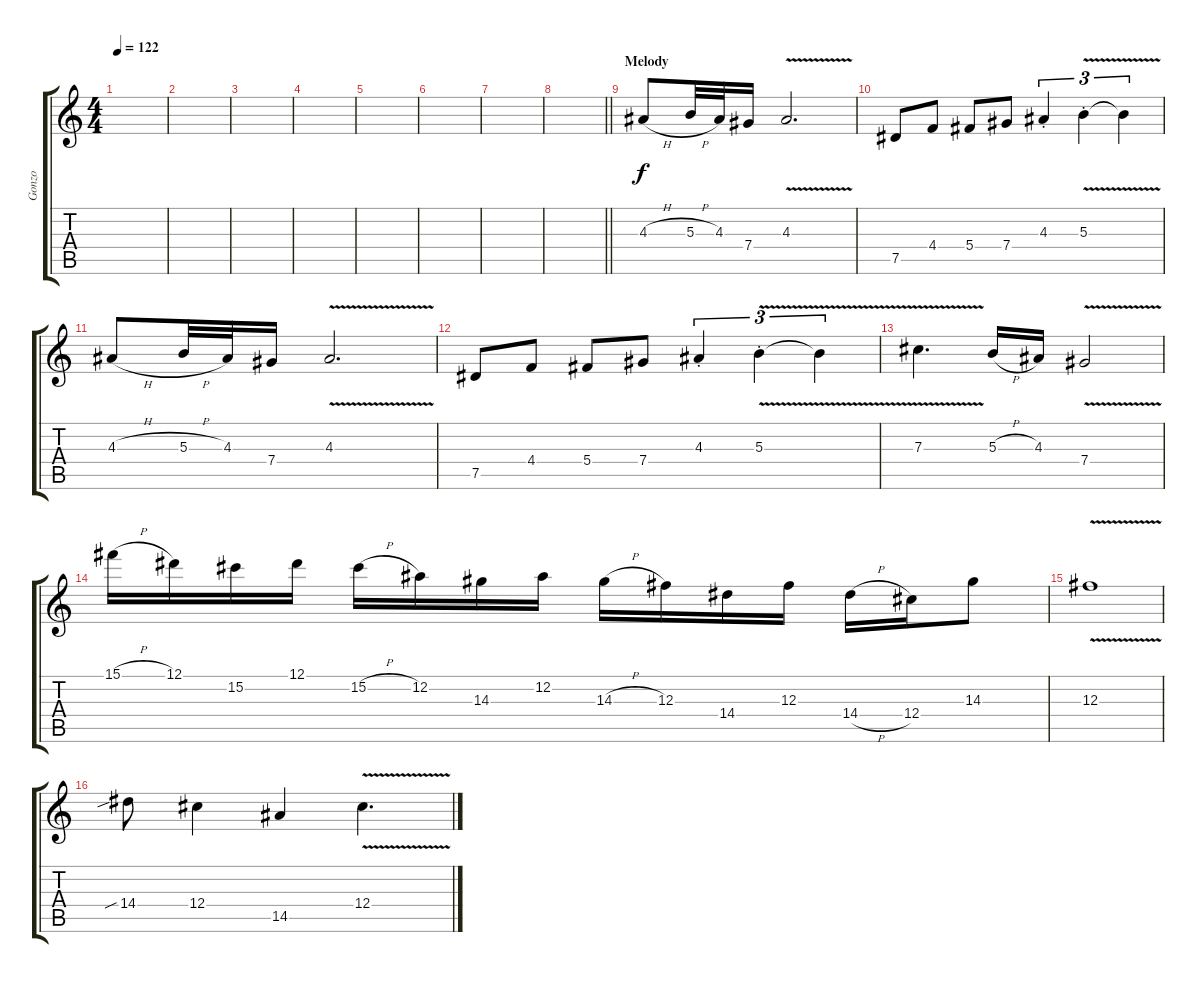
\track ("Gonzo" "Gonzo") {instrument distortionguitar}
\staff {score tabs}
\tuning (Eb4 Bb3 Gb3 Db3 Ab2 Eb2) {hide}
\ts (4 4)
\tempo 122
\clef g2
\ks c
|
|
|
|
|
|
|
\barLineRight lightlight
|
\section ("" "Melody")
4.3{h}.8{volume 11 instrument acousticguitarsteel} 5.3{h}.32 4.3.32 7.4.16 4.3{v}.2{d} |
7.5.8 4.4.8 5.4.8 7.4.8 4.3{st}.4{tu (3 2)} 5.3{v st}.4{tu (3 2)} 5.3{t}.4{tu (3 2)} |
4.3{h}.8 5.3{h}.32 4.3.32 7.4.16 4.3{v}.2{d} |
7.5.8 4.4.8 5.4.8 7.4.8 4.3{st}.4{tu (3 2)} 5.3{v st}.4{tu (3 2)} 5.3{t}.4{tu (3 2)} |
7.3{v}.4{d} 5.3{h}.16 4.3.16 7.4{v}.2 |
15.1{h}.16 12.1.16 15.2.16 12.1.16 15.2{h}.16 12.2.16 14.3.16 12.2.16 14.3{h}.16 12.3.16 14.4.16 12.3.16 14.4{h}.16 12.4.16 14.3.8 |
12.3{v}.1 |
14.4{sib}.8 12.4.4 14.5.4 12.4{v}.4{d}
